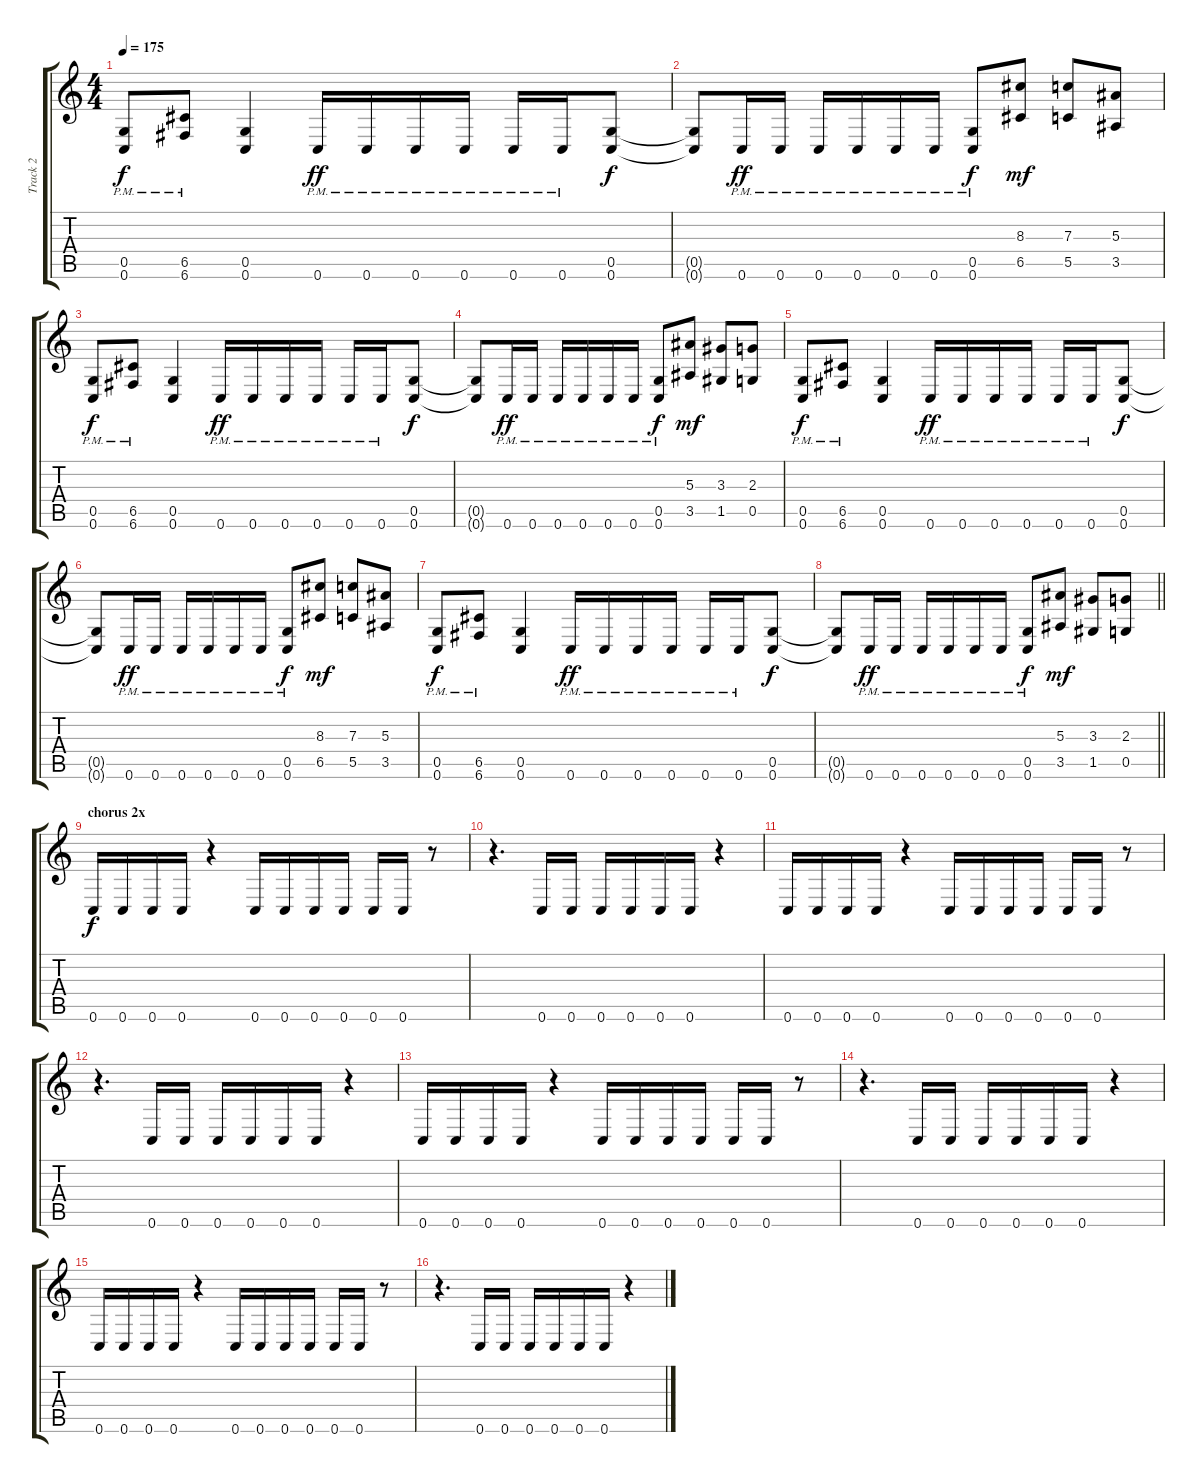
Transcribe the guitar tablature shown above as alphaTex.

\track ("Track 2" "Track 2") {instrument overdrivenguitar}
\staff {score tabs}
\tuning (D4 A3 F3 C3 G2 C2) {hide}
\ts (4 4)
\tempo 175
\clef g2
\ks c
(0.5{pm} 0.6{pm}).8{dy f} (6.5{pm} 6.6{pm}).8 (0.5 0.6).4 0.6{pm}.16{dy ff} 0.6{pm}.16 0.6{pm}.16 0.6{pm}.16 0.6{pm}.16 0.6{pm}.16 (0.5 0.6).8{dy f} |
(0.5{t} 0.6{t}).8 0.6{pm}.16{dy ff} 0.6{pm}.16 0.6{pm}.16 0.6{pm}.16 0.6{pm}.16 0.6{pm}.16 (0.5{pm} 0.6{pm}).8{dy f} (8.3 6.5).8{dy mf} (7.3 5.5).8 (5.3 3.5).8 |
(0.5{pm} 0.6{pm}).8{dy f} (6.5{pm} 6.6{pm}).8 (0.5 0.6).4 0.6{pm}.16{dy ff} 0.6{pm}.16 0.6{pm}.16 0.6{pm}.16 0.6{pm}.16 0.6{pm}.16 (0.5 0.6).8{dy f} |
(0.5{t} 0.6{t}).8 0.6{pm}.16{dy ff} 0.6{pm}.16 0.6{pm}.16 0.6{pm}.16 0.6{pm}.16 0.6{pm}.16 (0.5{pm} 0.6{pm}).8{dy f} (5.3 3.5).8{dy mf} (3.3 1.5).8 (2.3 0.5).8 |
(0.5{pm} 0.6{pm}).8{dy f} (6.5{pm} 6.6{pm}).8 (0.5 0.6).4 0.6{pm}.16{dy ff} 0.6{pm}.16 0.6{pm}.16 0.6{pm}.16 0.6{pm}.16 0.6{pm}.16 (0.5 0.6).8{dy f} |
(0.5{t} 0.6{t}).8 0.6{pm}.16{dy ff} 0.6{pm}.16 0.6{pm}.16 0.6{pm}.16 0.6{pm}.16 0.6{pm}.16 (0.5{pm} 0.6{pm}).8{dy f} (8.3 6.5).8{dy mf} (7.3 5.5).8 (5.3 3.5).8 |
(0.5{pm} 0.6{pm}).8{dy f} (6.5{pm} 6.6{pm}).8 (0.5 0.6).4 0.6{pm}.16{dy ff} 0.6{pm}.16 0.6{pm}.16 0.6{pm}.16 0.6{pm}.16 0.6{pm}.16 (0.5 0.6).8{dy f} |
\barLineRight lightlight
(0.5{t} 0.6{t}).8 0.6{pm}.16{dy ff} 0.6{pm}.16 0.6{pm}.16 0.6{pm}.16 0.6{pm}.16 0.6{pm}.16 (0.5{pm} 0.6{pm}).8{dy f} (5.3 3.5).8{dy mf} (3.3 1.5).8 (2.3 0.5).8 |
\section ("" "chorus 2x")
0.6.16{dy f} 0.6.16 0.6.16 0.6.16 r.4 0.6.16 0.6.16 0.6.16 0.6.16 0.6.16 0.6.16 r.8 |
r.4{d} 0.6.16 0.6.16 0.6.16 0.6.16 0.6.16 0.6.16 r.4 |
0.6.16 0.6.16 0.6.16 0.6.16 r.4 0.6.16 0.6.16 0.6.16 0.6.16 0.6.16 0.6.16 r.8 |
r.4{d} 0.6.16 0.6.16 0.6.16 0.6.16 0.6.16 0.6.16 r.4 |
0.6.16 0.6.16 0.6.16 0.6.16 r.4 0.6.16 0.6.16 0.6.16 0.6.16 0.6.16 0.6.16 r.8 |
r.4{d} 0.6.16 0.6.16 0.6.16 0.6.16 0.6.16 0.6.16 r.4 |
0.6.16 0.6.16 0.6.16 0.6.16 r.4 0.6.16 0.6.16 0.6.16 0.6.16 0.6.16 0.6.16 r.8 |
r.4{d} 0.6.16 0.6.16 0.6.16 0.6.16 0.6.16 0.6.16 r.4
